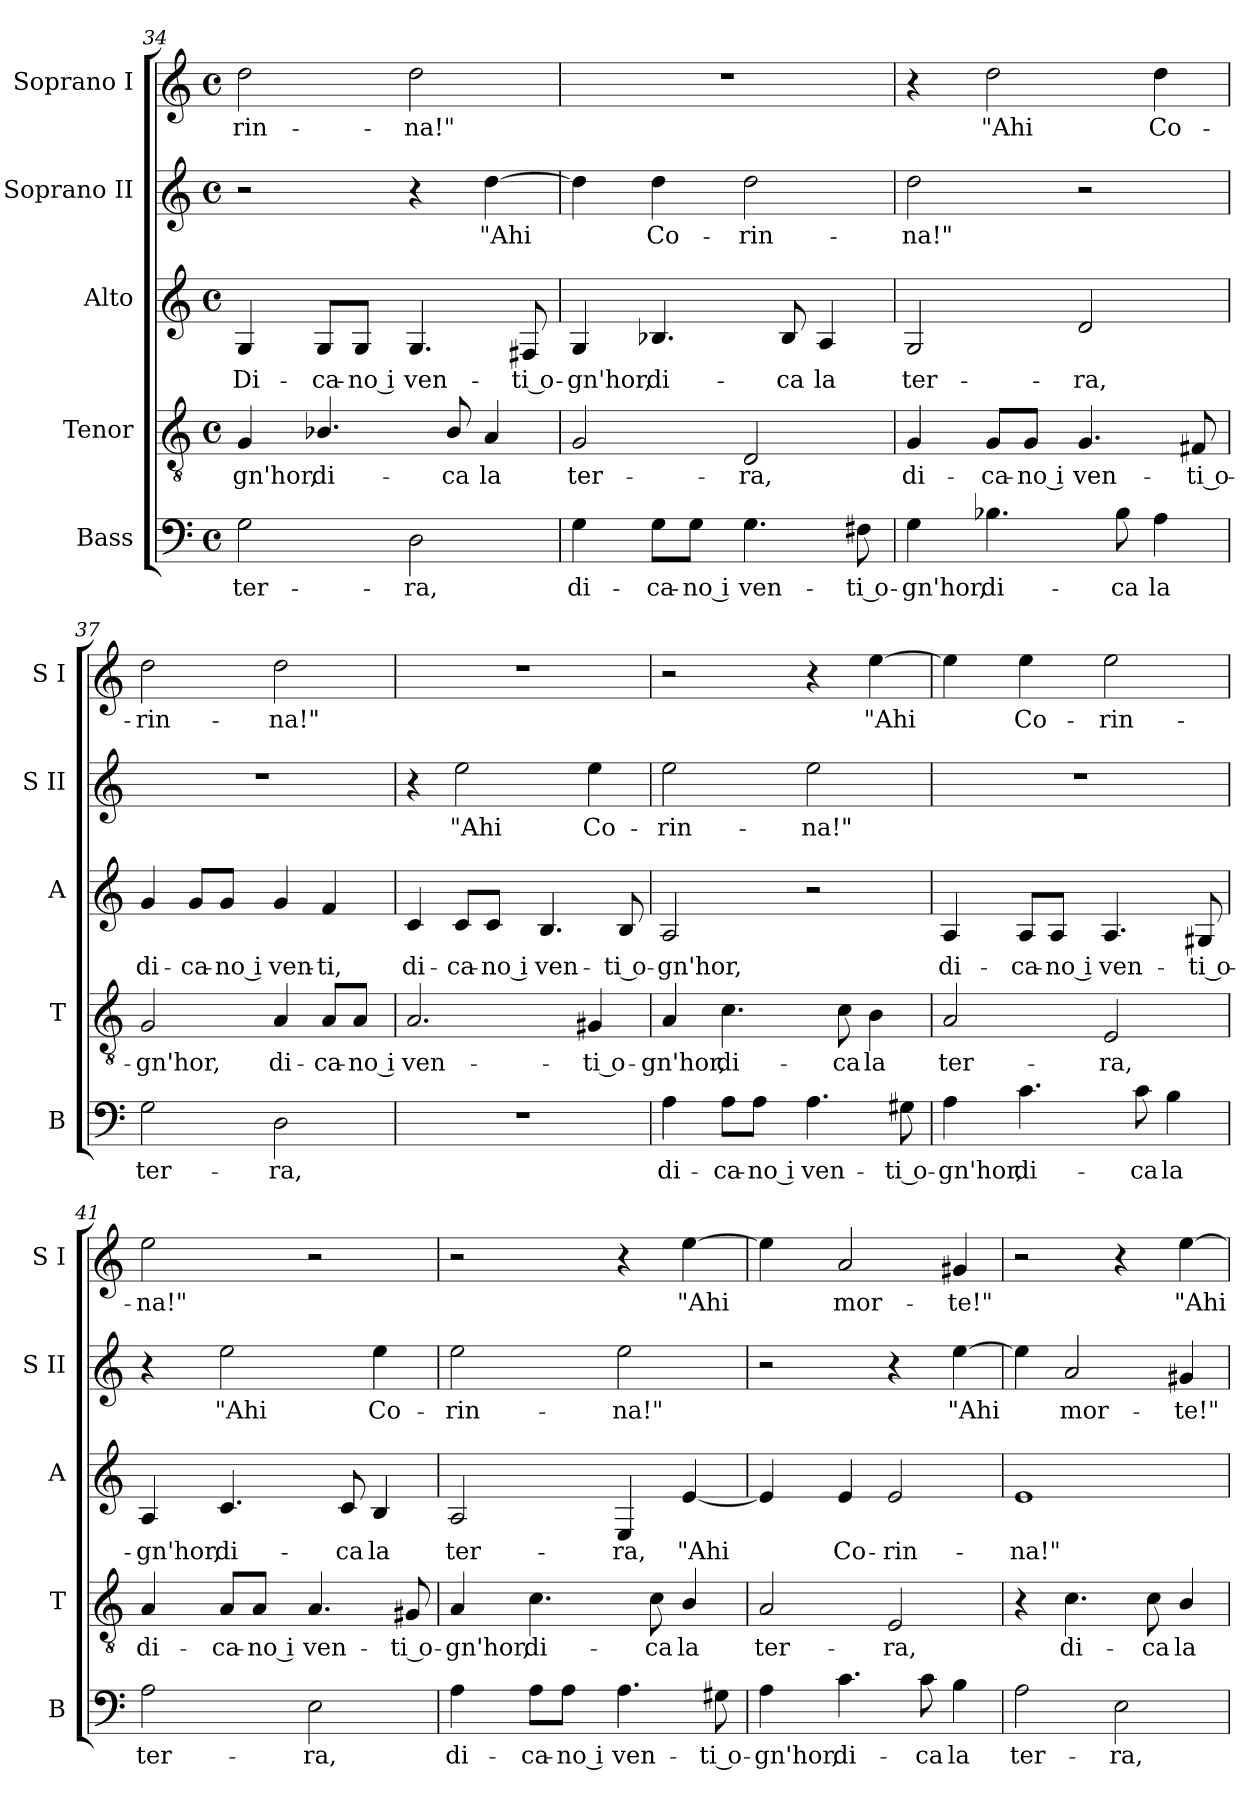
**kern	**text	**kern	**text	**kern	**text	**kern	**text	**kern	**text
*part5	*part5	*part4	*part4	*part3	*part3	*part2	*part2	*part1	*part1
*staff5	*staff5	*staff4	*staff4	*staff3	*staff3	*staff2	*staff2	*staff1	*staff1
*I"Bass	*	*I"Tenor	*	*I"Alto	*	*I"Soprano II	*	*I"Soprano I	*
*I'B	*	*I'T	*	*I'A	*	*I'S II	*	*I'S I	*
!!LO:LB:g=z
*clefF4	*	*clefGv2	*	*clefG2	*	*clefG2	*	*clefG2	*
*k[]	*	*k[]	*	*k[]	*	*k[]	*	*k[]	*
*M4/4	*	*M4/4	*	*M4/4	*	*M4/4	*	*M4/4	*
*met(c)	*	*met(c)	*	*met(c)	*	*met(c)	*	*met(c)	*
=34	=34	=34	=34	=34	=34	=34	=34	=34	=34
!	!LO:LY:b	!	!LO:LY:b	!	!LO:LY:b	!	!	!	!LO:LY:b
2G\	ter-	4G/	-gn'hor,	4G/	Di-	2r	.	2dd\	-rin-
!	!	!	!LO:LY:b	!	!LO:LY:b	!	!	!	!
.	.	4.B-X/	di-	8G/L	-ca-	.	.	.	.
!	!	!	!	!	!LO:LY:b	!	!	!	!
.	.	.	.	8G/J	-no i	.	.	.	.
!	!LO:LY:b	!	!	!	!LO:LY:b	!	!	!	!LO:LY:b
2D\	-ra,	.	.	4.G/	ven-	4r	.	2dd\	-na!"
!	!	!	!LO:LY:b	!	!	!	!	!	!
.	.	8B-/	-ca	.	.	.	.	.	.
!	!	!	!LO:LY:b	!	!	!	!LO:LY:b	!	!
.	.	4A/	la	.	.	[4dd\	"Ahi	.	.
!	!	!	!	!	!LO:LY:b	!	!	!	!
.	.	.	.	8F#X/	-ti o-	.	.	.	.
=35	=35	=35	=35	=35	=35	=35	=35	=35	=35
!	!LO:LY:b	!	!LO:LY:b	!	!LO:LY:b	!	!	!	!
4G\	di-	2G/	ter-	4G/	-gn'hor,	4dd\]	.	1r	.
!	!LO:LY:b	!	!	!	!LO:LY:b	!	!LO:LY:b	!	!
8G\L	-ca-	.	.	4.B-X/	di-	4dd\	Co-	.	.
!	!LO:LY:b	!	!	!	!	!	!	!	!
8G\J	-no i	.	.	.	.	.	.	.	.
!	!LO:LY:b	!	!LO:LY:b	!	!	!	!LO:LY:b	!	!
4.G\	ven-	2D/	-ra,	.	.	2dd\	-rin-	.	.
!	!	!	!	!	!LO:LY:b	!	!	!	!
.	.	.	.	8B-/	-ca	.	.	.	.
!	!	!	!	!	!LO:LY:b	!	!	!	!
.	.	.	.	4A/	la	.	.	.	.
!	!LO:LY:b	!	!	!	!	!	!	!	!
8F#X\	-ti o-	.	.	.	.	.	.	.	.
=36	=36	=36	=36	=36	=36	=36	=36	=36	=36
!	!LO:LY:b	!	!LO:LY:b	!	!LO:LY:b	!	!LO:LY:b	!	!
4G\	-gn'hor,	4G/	di-	2G/	ter-	2dd\	-na!"	4r	.
!	!LO:LY:b	!	!LO:LY:b	!	!	!	!	!	!LO:LY:b
4.B-X\	di-	8G/L	-ca-	.	.	.	.	2dd\	"Ahi
!	!	!	!LO:LY:b	!	!	!	!	!	!
.	.	8G/J	-no i	.	.	.	.	.	.
!	!	!	!LO:LY:b	!	!LO:LY:b	!	!	!	!
.	.	4.G/	ven-	2d/	-ra,	2r	.	.	.
!	!LO:LY:b	!	!	!	!	!	!	!	!
8B-\	-ca	.	.	.	.	.	.	.	.
!	!LO:LY:b	!	!	!	!	!	!	!	!LO:LY:b
4A\	la	.	.	.	.	.	.	4dd\	Co-
!	!	!	!LO:LY:b	!	!	!	!	!	!
.	.	8F#X/	-ti o-	.	.	.	.	.	.
=37	=37	=37	=37	=37	=37	=37	=37	=37	=37
!	!LO:LY:b	!	!LO:LY:b	!	!LO:LY:b	!	!	!	!LO:LY:b
2G\	ter-	2G/	-gn'hor,	4g/	di-	1r	.	2dd\	-rin-
!	!	!	!	!	!LO:LY:b	!	!	!	!
.	.	.	.	8g/L	-ca-	.	.	.	.
!	!	!	!	!	!LO:LY:b	!	!	!	!
.	.	.	.	8g/J	-no i	.	.	.	.
!	!LO:LY:b	!	!LO:LY:b	!	!LO:LY:b	!	!	!	!LO:LY:b
2D\	-ra,	4A/	di-	4g/	ven-	.	.	2dd\	-na!"
!	!	!	!LO:LY:b	!	!LO:LY:b	!	!	!	!
.	.	8A/L	-ca-	4f/	-ti,	.	.	.	.
!	!	!	!LO:LY:b	!	!	!	!	!	!
.	.	8A/J	-no i	.	.	.	.	.	.
!!LO:PB:g=z
=38	=38	=38	=38	=38	=38	=38	=38	=38	=38
!	!	!	!LO:LY:b	!	!LO:LY:b	!	!	!	!
1r	.	2.A/	ven--	4c/	di-	4r	.	1r	.
!	!	!	!	!	!LO:LY:b	!	!LO:LY:b	!	!
.	.	.	.	8c/L	-ca-	2ee\	"Ahi	.	.
!	!	!	!	!	!LO:LY:b	!	!	!	!
.	.	.	.	8c/J	-no i	.	.	.	.
!	!	!	!	!	!LO:LY:b	!	!	!	!
.	.	.	.	4.B/	ven-	.	.	.	.
!	!	!	!LO:LY:b	!	!	!	!LO:LY:b	!	!
.	.	4G#X/	-ti o-	.	.	4ee\	Co-	.	.
!	!	!	!	!	!LO:LY:b	!	!	!	!
.	.	.	.	8B/	-ti o-	.	.	.	.
=39	=39	=39	=39	=39	=39	=39	=39	=39	=39
!	!LO:LY:b	!	!LO:LY:b	!	!LO:LY:b	!	!LO:LY:b	!	!
4A\	di-	4A/	-gn'hor,	2A/	-gn'hor,	2ee\	-rin-	2r	.
!	!LO:LY:b	!	!LO:LY:b	!	!	!	!	!	!
8A\L	-ca-	4.c\	di-	.	.	.	.	.	.
!	!LO:LY:b	!	!	!	!	!	!	!	!
8A\J	-no i	.	.	.	.	.	.	.	.
!	!LO:LY:b	!	!	!	!	!	!LO:LY:b	!	!
4.A\	ven-	.	.	2r	.	2ee\	-na!"	4r	.
!	!	!	!LO:LY:b	!	!	!	!	!	!
.	.	8c\	-ca	.	.	.	.	.	.
!	!	!	!LO:LY:b	!	!	!	!	!	!LO:LY:b
.	.	4B\	la	.	.	.	.	[4ee\	"Ahi
!	!LO:LY:b	!	!	!	!	!	!	!	!
8G#X\	-ti o-	.	.	.	.	.	.	.	.
=40	=40	=40	=40	=40	=40	=40	=40	=40	=40
!	!LO:LY:b	!	!LO:LY:b	!	!LO:LY:b	!	!	!	!
4A\	-gn'hor,	2A/	ter-	4A/	di-	1r	.	4ee\]	.
!	!LO:LY:b	!	!	!	!LO:LY:b	!	!	!	!LO:LY:b
4.c\	di-	.	.	8A/L	-ca-	.	.	4ee\	Co-
!	!	!	!	!	!LO:LY:b	!	!	!	!
.	.	.	.	8A/J	-no i	.	.	.	.
!	!	!	!LO:LY:b	!	!LO:LY:b	!	!	!	!LO:LY:b
.	.	2E/	-ra,	4.A/	ven-	.	.	2ee\	-rin-
!	!LO:LY:b	!	!	!	!	!	!	!	!
8c\	-ca	.	.	.	.	.	.	.	.
!	!LO:LY:b	!	!	!	!	!	!	!	!
4B\	la	.	.	.	.	.	.	.	.
!	!	!	!	!	!LO:LY:b	!	!	!	!
.	.	.	.	8G#X/	-ti o-	.	.	.	.
=41	=41	=41	=41	=41	=41	=41	=41	=41	=41
!	!LO:LY:b	!	!LO:LY:b	!	!LO:LY:b	!	!	!	!LO:LY:b
2A\	ter-	4A/	di-	4A/	-gn'hor,	4r	.	2ee\	-na!"
!	!	!	!LO:LY:b	!	!LO:LY:b	!	!LO:LY:b	!	!
.	.	8A/L	-ca-	4.c/	di-	2ee\	"Ahi	.	.
!	!	!	!LO:LY:b	!	!	!	!	!	!
.	.	8A/J	-no i	.	.	.	.	.	.
!	!LO:LY:b	!	!LO:LY:b	!	!	!	!	!	!
2E\	-ra,	4.A/	ven-	.	.	.	.	2r	.
!	!	!	!	!	!LO:LY:b	!	!	!	!
.	.	.	.	8c/	-ca	.	.	.	.
!	!	!	!	!	!LO:LY:b	!	!LO:LY:b	!	!
.	.	.	.	4B/	la	4ee\	Co-	.	.
!	!	!	!LO:LY:b	!	!	!	!	!	!
.	.	8G#X/	-ti o-	.	.	.	.	.	.
!!LO:LB:g=z
=42	=42	=42	=42	=42	=42	=42	=42	=42	=42
!	!LO:LY:b	!	!LO:LY:b	!	!LO:LY:b	!	!LO:LY:b	!	!
4A\	di-	4A/	-gn'hor,	2A/	ter-	2ee\	-rin-	2r	.
!	!LO:LY:b	!	!LO:LY:b	!	!	!	!	!	!
8A\L	-ca-	4.c\	di-	.	.	.	.	.	.
!	!LO:LY:b	!	!	!	!	!	!	!	!
8A\J	-no i	.	.	.	.	.	.	.	.
!	!LO:LY:b	!	!	!	!LO:LY:b	!	!LO:LY:b	!	!
4.A\	ven-	.	.	4E/	-ra,	2ee\	-na!"	4r	.
!	!	!	!LO:LY:b	!	!	!	!	!	!
.	.	8c\	-ca	.	.	.	.	.	.
!	!	!	!LO:LY:b	!	!LO:LY:b	!	!	!	!LO:LY:b
.	.	4B/	la	[4e/	"Ahi	.	.	[4ee\	"Ahi
!	!LO:LY:b	!	!	!	!	!	!	!	!
8G#X\	-ti o-	.	.	.	.	.	.	.	.
=43	=43	=43	=43	=43	=43	=43	=43	=43	=43
!	!LO:LY:b	!	!LO:LY:b	!	!	!	!	!	!
4A\	-gn'hor,	2A/	ter-	4e/]	.	2r	.	4ee\]	.
!	!LO:LY:b	!	!	!	!LO:LY:b	!	!	!	!LO:LY:b
4.c\	di-	.	.	4e/	Co-	.	.	2a/	mor-
!	!	!	!LO:LY:b	!	!LO:LY:b	!	!	!	!
.	.	2E/	-ra,	2e/	-rin-	4r	.	.	.
!	!LO:LY:b	!	!	!	!	!	!	!	!
8c\	-ca	.	.	.	.	.	.	.	.
!	!LO:LY:b	!	!	!	!	!	!LO:LY:b	!	!LO:LY:b
4B\	la	.	.	.	.	[4ee\	"Ahi	4g#X/	-te!"
=44	=44	=44	=44	=44	=44	=44	=44	=44	=44
!	!LO:LY:b	!	!	!	!LO:LY:b	!	!	!	!
2A\	ter-	4r	.	1e	-na!"	4ee\]	.	2r	.
!	!	!	!LO:LY:b	!	!	!	!LO:LY:b	!	!
.	.	4.c\	di-	.	.	2a/	mor-	.	.
!	!LO:LY:b	!	!	!	!	!	!	!	!
2E\	-ra,	.	.	.	.	.	.	4r	.
!	!	!	!LO:LY:b	!	!	!	!	!	!
.	.	8c\	-ca	.	.	.	.	.	.
!	!	!	!LO:LY:b	!	!	!	!LO:LY:b	!	!LO:LY:b
.	.	4B/	la	.	.	4g#X/	-te!"	[4ee\	"Ahi
=	=	=	=	=	=	=	=	=	=
*-	*-	*-	*-	*-	*-	*-	*-	*-	*-
